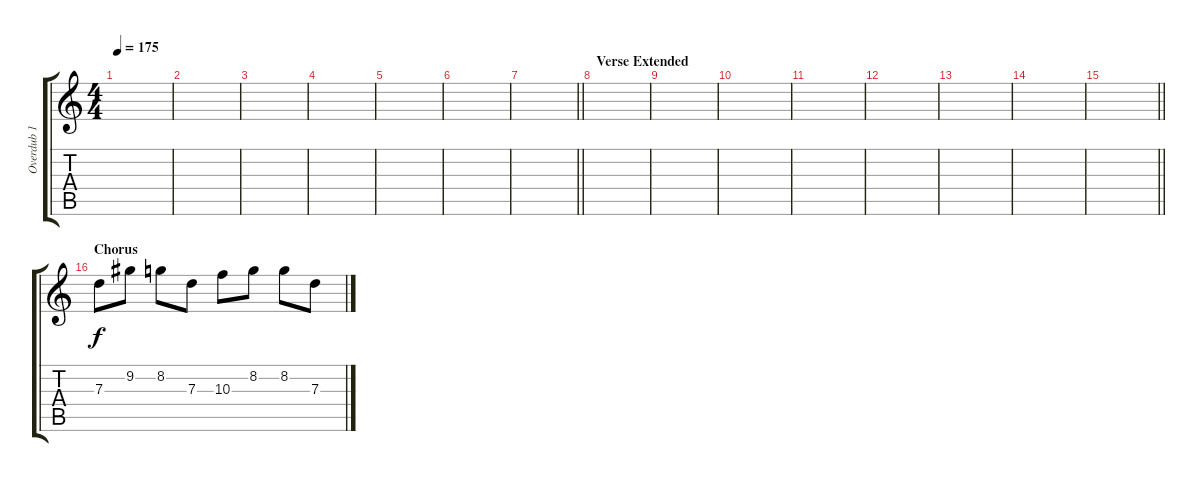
\track ("Overdub 1" "Overdub 1") {instrument distortionguitar}
\staff {score tabs}
\tuning (E4 B3 G3 D3 A2 D2) {hide}
\ts (4 4)
\tempo 175
\clef g2
\ks c
|
|
|
|
|
|
\barLineRight lightlight
|
\section ("" "Verse Extended")
|
|
|
|
|
|
|
\barLineRight lightlight
|
\section ("" "Chorus")
7.3.8{dy f} 9.2.8 8.2.8 7.3.8 10.3.8 8.2.8 8.2.8 7.3{h}.8
